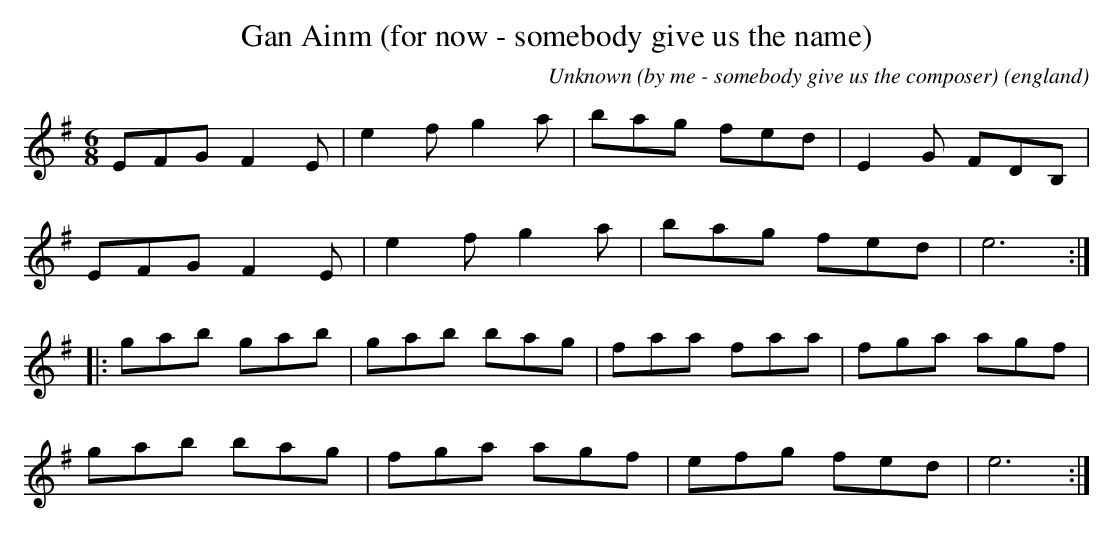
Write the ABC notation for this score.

X:1
T:Gan Ainm (for now - somebody give us the name)
O:england
C:Unknown (by me - somebody give us the composer)
M:6/8
L:1/8
K:G
EFG F2E|e2f g2a -|ba-g -fe-d|E2G FDB,|
EFG F2E|e2f g2a -|ba-g -fe-d -|e6:|
|:gab gab|gab bag|faa faa|fga agf|
gab bag|fga agf|efg fed|e6:|
